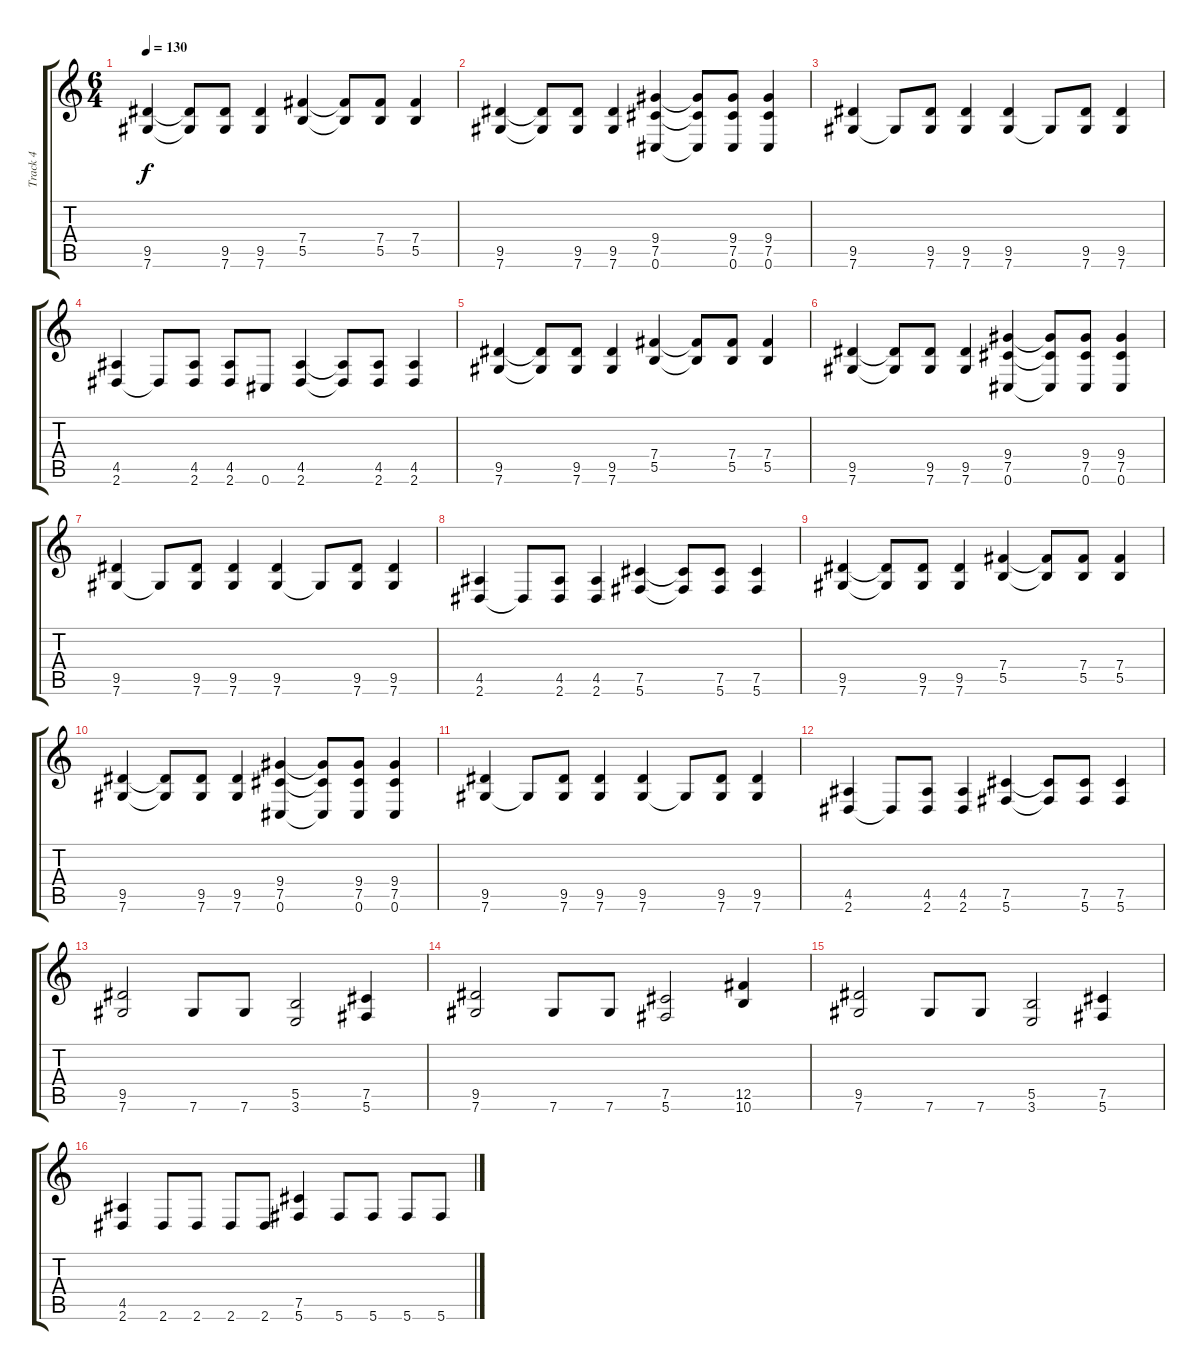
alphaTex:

\track ("Track 4" "Track 4") {instrument distortionguitar}
\staff {score tabs}
\tuning (Db4 Ab3 E3 B2 Gb2 Db2) {hide}
\ts (6 4)
\tempo 130
\clef g2
\ks c
(9.5 7.6).4{dy f} (9.5{t} 7.6{t}).8 (9.5 7.6).8 (9.5 7.6).4 (7.4 5.5).4 (7.4{t} 5.5{t}).8 (7.4 5.5).8 (7.4 5.5).4 |
(9.5 7.6).4 (9.5{t} 7.6{t}).8 (9.5 7.6).8 (9.5 7.6).4 (9.4 7.5 0.6).4 (9.4{t} 7.5{t} 0.6{t}).8 (9.4 7.5 0.6).8 (9.4 7.5 0.6).4 |
(9.5 7.6).4 7.6{t}.8 (9.5 7.6).8 (9.5 7.6).4 (9.5 7.6).4 7.6{t}.8 (9.5 7.6).8 (9.5 7.6).4 |
(4.5 2.6).4 2.6{t}.8 (4.5 2.6).8 (4.5 2.6).8 0.6.8 (4.5 2.6).4 (4.5{t} 2.6{t}).8 (4.5 2.6).8 (4.5 2.6).4 |
(9.5 7.6).4 (9.5{t} 7.6{t}).8 (9.5 7.6).8 (9.5 7.6).4 (7.4 5.5).4 (7.4{t} 5.5{t}).8 (7.4 5.5).8 (7.4 5.5).4 |
(9.5 7.6).4 (9.5{t} 7.6{t}).8 (9.5 7.6).8 (9.5 7.6).4 (9.4 7.5 0.6).4 (9.4{t} 7.5{t} 0.6{t}).8 (9.4 7.5 0.6).8 (9.4 7.5 0.6).4 |
(9.5 7.6).4 7.6{t}.8 (9.5 7.6).8 (9.5 7.6).4 (9.5 7.6).4 7.6{t}.8 (9.5 7.6).8 (9.5 7.6).4 |
(4.5 2.6).4 2.6{t}.8 (4.5 2.6).8 (4.5 2.6).4 (7.5 5.6).4 (7.5{t} 5.6{t}).8 (7.5 5.6).8 (7.5 5.6).4 |
(9.5 7.6).4 (9.5{t} 7.6{t}).8 (9.5 7.6).8 (9.5 7.6).4 (7.4 5.5).4 (7.4{t} 5.5{t}).8 (7.4 5.5).8 (7.4 5.5).4 |
(9.5 7.6).4 (9.5{t} 7.6{t}).8 (9.5 7.6).8 (9.5 7.6).4 (9.4 7.5 0.6).4 (9.4{t} 7.5{t} 0.6{t}).8 (9.4 7.5 0.6).8 (9.4 7.5 0.6).4 |
(9.5 7.6).4 7.6{t}.8 (9.5 7.6).8 (9.5 7.6).4 (9.5 7.6).4 7.6{t}.8 (9.5 7.6).8 (9.5 7.6).4 |
(4.5 2.6).4 2.6{t}.8 (4.5 2.6).8 (4.5 2.6).4 (7.5 5.6).4 (7.5{t} 5.6{t}).8 (7.5 5.6).8 (7.5 5.6).4 |
(9.5 7.6).2 7.6.8 7.6.8 (5.5 3.6).2 (7.5 5.6).4 |
(9.5 7.6).2 7.6.8 7.6.8 (7.5 5.6).2 (12.5 10.6).4 |
(9.5 7.6).2 7.6.8 7.6.8 (5.5 3.6).2 (7.5 5.6).4 |
(4.5 2.6).4 2.6.8 2.6.8 2.6.8 2.6.8 (7.5 5.6).4 5.6.8 5.6.8 5.6.8 5.6.8
